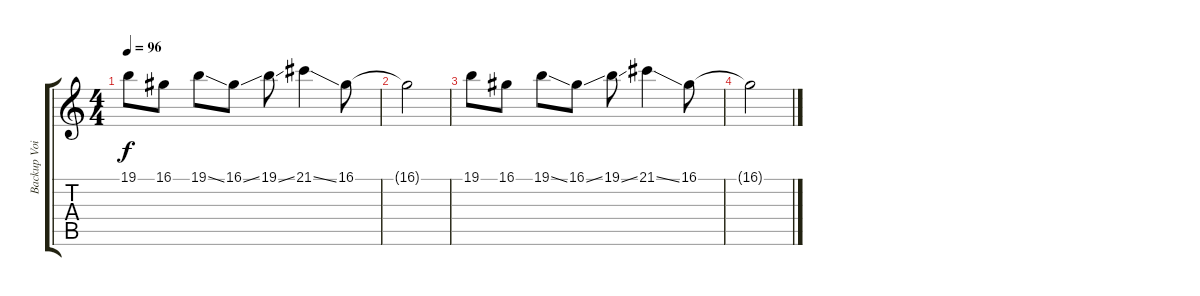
\track ("Backup Voice" "Backup Voi") {instrument tenorsax}
\staff {score tabs}
\tuning (E4 B3 G3 D3 A2 E2) {hide}
\ts (4 4)
\tempo 96
\clef g2
\ks c
19.1.8{dy f} 16.1.8 19.1{ss}.8 16.1{ss}.8 19.1{ss}.8 21.1{ss}.4 16.1.8 |
16.1{t}.2 |
19.1.8 16.1.8 19.1{ss}.8 16.1{ss}.8 19.1{ss}.8 21.1{ss}.4 16.1.8 |
16.1{t}.2
